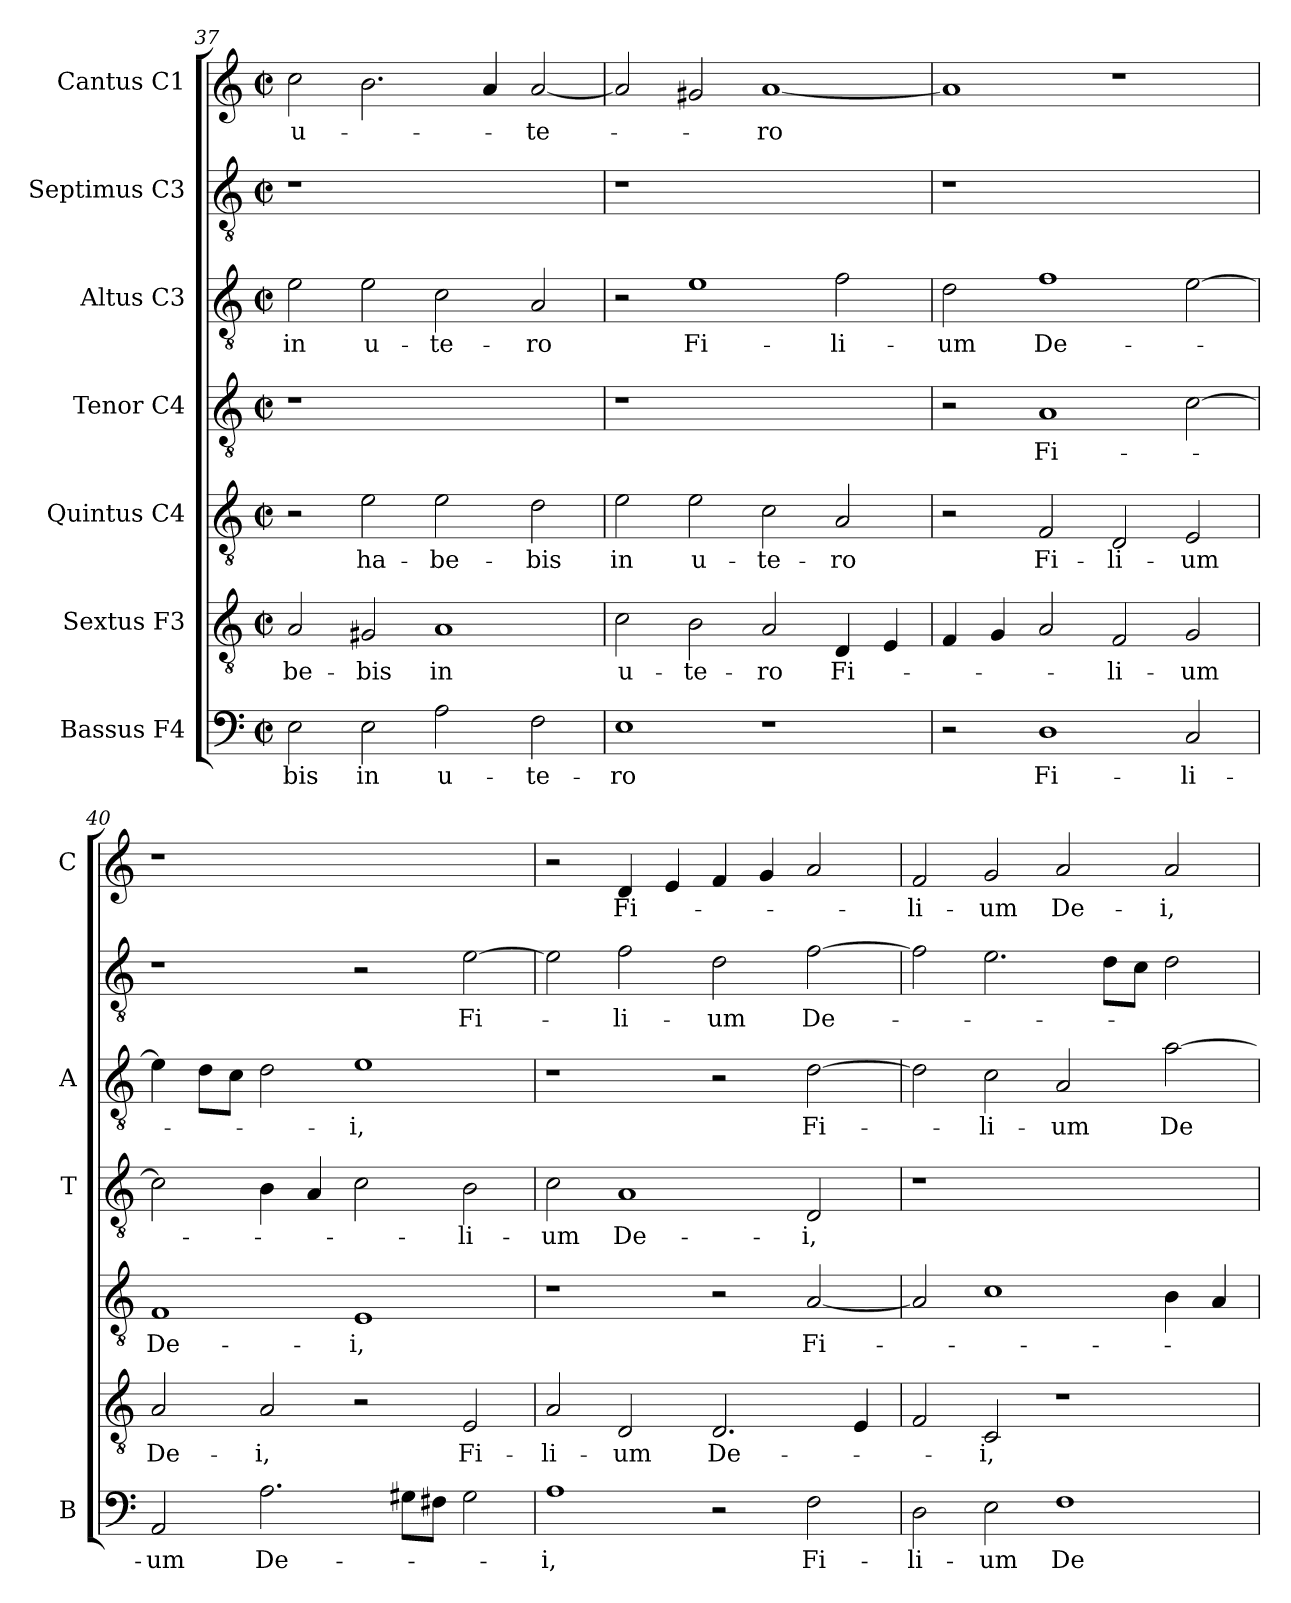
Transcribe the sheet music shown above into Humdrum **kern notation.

**kern	**text	**kern	**text	**kern	**text	**kern	**text	**kern	**text	**kern	**text	**kern	**text
*part7	*part7	*part6	*part6	*part5	*part5	*part4	*part4	*part3	*part3	*part2	*part2	*part1	*part1
*staff7	*staff7	*staff6	*staff6	*staff5	*staff5	*staff4	*staff4	*staff3	*staff3	*staff2	*staff2	*staff1	*staff1
*I"Bassus F4	*	*I"Sextus F3	*	*I"Quintus C4	*	*I"Tenor C4	*	*I"Altus C3	*	*I"Septimus C3	*	*I"Cantus C1	*
*I'B	*	*	*	*	*	*I'T	*	*I'A	*	*	*	*I'C	*
*clefF4	*	*clefGv2	*	*clefGv2	*	*clefGv2	*	*clefGv2	*	*clefGv2	*	*clefG2	*
*k[]	*	*k[]	*	*k[]	*	*k[]	*	*k[]	*	*k[]	*	*k[]	*
*C:	*	*C:	*	*C:	*	*C:	*	*C:	*	*C:	*	*C:	*
*M2/2	*	*M2/2	*	*M2/2	*	*M2/2	*	*M2/2	*	*M2/2	*	*M2/2	*
*met(c|)	*	*met(c|)	*	*met(c|)	*	*met(c|)	*	*met(c|)	*	*met(c|)	*	*met(c|)	*
=37	=37	=37	=37	=37	=37	=37	=37	=37	=37	=37	=37	=37	=37
!	!LO:LY:b	!	!LO:LY:b	!	!	!	!	!	!LO:LY:b	!	!	!	!LO:LY:b
2E\	-bis	2A/	-be-	2r	.	1r	.	2e\	in	1r	.	2cc\	u-
!	!LO:LY:b	!	!LO:LY:b	!	!LO:LY:b	!	!	!	!LO:LY:b	!	!	!	!
2E\	in	2G#X/	-bis	2e\	ha-	.	.	2e\	u-	.	.	2.b\	.
!	!LO:LY:b	!	!LO:LY:b	!	!LO:LY:b	!	!	!	!LO:LY:b	!	!	!	!
2A\	u-	1A	in	2e\	-be-	1ryy	.	2c\	-te-	1ryy	.	.	.
.	.	.	.	.	.	.	.	.	.	.	.	4a/	.
!	!LO:LY:b	!	!	!	!LO:LY:b	!	!	!	!LO:LY:b	!	!	!	!LO:LY:b
2F\	-te-	.	.	2d\	-bis	.	.	2A/	-ro	.	.	[2a/	-te-
=38	=38	=38	=38	=38	=38	=38	=38	=38	=38	=38	=38	=38	=38
!	!LO:LY:b	!	!LO:LY:b	!	!LO:LY:b	!	!	!	!	!	!	!	!
1E	-ro	2c\	u-	2e\	in	1r	.	2r	.	1r	.	2a/]	.
!	!	!	!LO:LY:b	!	!LO:LY:b	!	!	!	!LO:LY:b	!	!	!	!
.	.	2B\	-te-	2e\	u-	.	.	1e	Fi-	.	.	2g#X/	.
!	!	!	!LO:LY:b	!	!LO:LY:b	!	!	!	!	!	!	!	!LO:LY:b
1r	.	2A/	-ro	2c\	-te-	1ryy	.	.	.	1ryy	.	[1a	-ro
!	!	!	!LO:LY:b	!	!LO:LY:b	!	!	!	!LO:LY:b	!	!	!	!
.	.	4D/	Fi-	2A/	-ro	.	.	2f\	-li-	.	.	.	.
.	.	4E/	.	.	.	.	.	.	.	.	.	.	.
=39	=39	=39	=39	=39	=39	=39	=39	=39	=39	=39	=39	=39	=39
!	!	!	!	!	!	!	!	!	!LO:LY:b	!	!	!	!
2r	.	4F/	.	2r	.	2r	.	2d\	-um	1r	.	1a]	.
.	.	4G/	.	.	.	.	.	.	.	.	.	.	.
!	!LO:LY:b	!	!	!	!LO:LY:b	!	!LO:LY:b	!	!LO:LY:b	!	!	!	!
1D	Fi-	2A/	.	2F/	Fi-	1A	Fi-	1f	De-	.	.	.	.
!	!	!	!LO:LY:b	!	!LO:LY:b	!	!	!	!	!	!	!	!
.	.	2F/	-li-	2D/	-li-	.	.	.	.	1ryy	.	1r	.
!	!LO:LY:b	!	!LO:LY:b	!	!LO:LY:b	!	!	!	!	!	!	!	!
2C/	-li-	2G/	-um	2E/	-um	[2c\	.	[2e\	.	.	.	.	.
=40	=40	=40	=40	=40	=40	=40	=40	=40	=40	=40	=40	=40	=40
!	!LO:LY:b	!	!LO:LY:b	!	!LO:LY:b	!	!	!	!	!	!	!	!
2AA/	-um	2A/	De-	1F	De-	2c\]	.	4e\]	.	1r	.	1r	.
.	.	.	.	.	.	.	.	8d\L	.	.	.	.	.
.	.	.	.	.	.	.	.	8c\J	.	.	.	.	.
!	!LO:LY:b	!	!LO:LY:b	!	!	!	!	!	!	!	!	!	!
2.A\	De-	2A/	-i,	.	.	4B\	.	2d\	.	.	.	.	.
.	.	.	.	.	.	4A/	.	.	.	.	.	.	.
!	!	!	!	!	!LO:LY:b	!	!	!	!LO:LY:b	!	!	!	!
.	.	2r	.	1E	-i,	2c\	.	1e	-i,	2r	.	1ryy	.
8G#\L	.	.	.	.	.	.	.	.	.	.	.	.	.
8F#\J	.	.	.	.	.	.	.	.	.	.	.	.	.
!	!	!	!LO:LY:b	!	!	!	!LO:LY:b	!	!	!	!LO:LY:b	!	!
2G#\	.	2E/	Fi-	.	.	2B\	-li-	.	.	[2e\	Fi-	.	.
=41	=41	=41	=41	=41	=41	=41	=41	=41	=41	=41	=41	=41	=41
!	!LO:LY:b	!	!LO:LY:b	!	!	!	!LO:LY:b	!	!	!	!	!	!
1A	-i,	2A/	-li-	1r	.	2c\	-um	1r	.	2e\]	.	2r	.
!	!	!	!LO:LY:b	!	!	!	!LO:LY:b	!	!	!	!LO:LY:b	!	!LO:LY:b
.	.	2D/	-um	.	.	1A	De-	.	.	2f\	-li-	4d/	Fi-
.	.	.	.	.	.	.	.	.	.	.	.	4e/	.
!	!	!	!LO:LY:b	!	!	!	!	!	!	!	!LO:LY:b	!	!
2r	.	2.D/	De-	2r	.	.	.	2r	.	2d\	-um	4f/	.
.	.	.	.	.	.	.	.	.	.	.	.	4g/	.
!	!LO:LY:b	!	!	!	!LO:LY:b	!	!LO:LY:b	!	!LO:LY:b	!	!LO:LY:b	!	!
2F\	Fi-	.	.	[2A/	Fi-	2D/	-i,	[2d\	Fi-	[2f\	De-	2a/	.
.	.	4E/	.	.	.	.	.	.	.	.	.	.	.
!!LO:LB:g=z
=42	=42	=42	=42	=42	=42	=42	=42	=42	=42	=42	=42	=42	=42
!	!LO:LY:b	!	!	!	!	!	!	!	!	!	!	!	!LO:LY:b
2D\	-li-	2F/	.	2A/]	.	1r	.	2d\]	.	2f\]	.	2f/	-li-
!	!LO:LY:b	!	!LO:LY:b	!	!	!	!	!	!LO:LY:b	!	!	!	!LO:LY:b
2E\	-um	2C/	-i,	1c	.	.	.	2c\	-li-	2.e\	.	2g/	-um
!	!LO:LY:b	!	!	!	!	!	!	!	!LO:LY:b	!	!	!	!LO:LY:b
1F	De-	1r	.	.	.	1ryy	.	2A/	-um	.	.	2a/	De-
.	.	.	.	.	.	.	.	.	.	8d\L	.	.	.
.	.	.	.	.	.	.	.	.	.	8c\J	.	.	.
!	!	!	!	!	!	!	!	!	!LO:LY:b	!	!	!	!LO:LY:b
.	.	.	.	4B\	.	.	.	[2a\	De-	2d\	.	2a/	-i,
.	.	.	.	4A/	.	.	.	.	.	.	.	.	.
=	=	=	=	=	=	=	=	=	=	=	=	=	=
*-	*-	*-	*-	*-	*-	*-	*-	*-	*-	*-	*-	*-	*-
